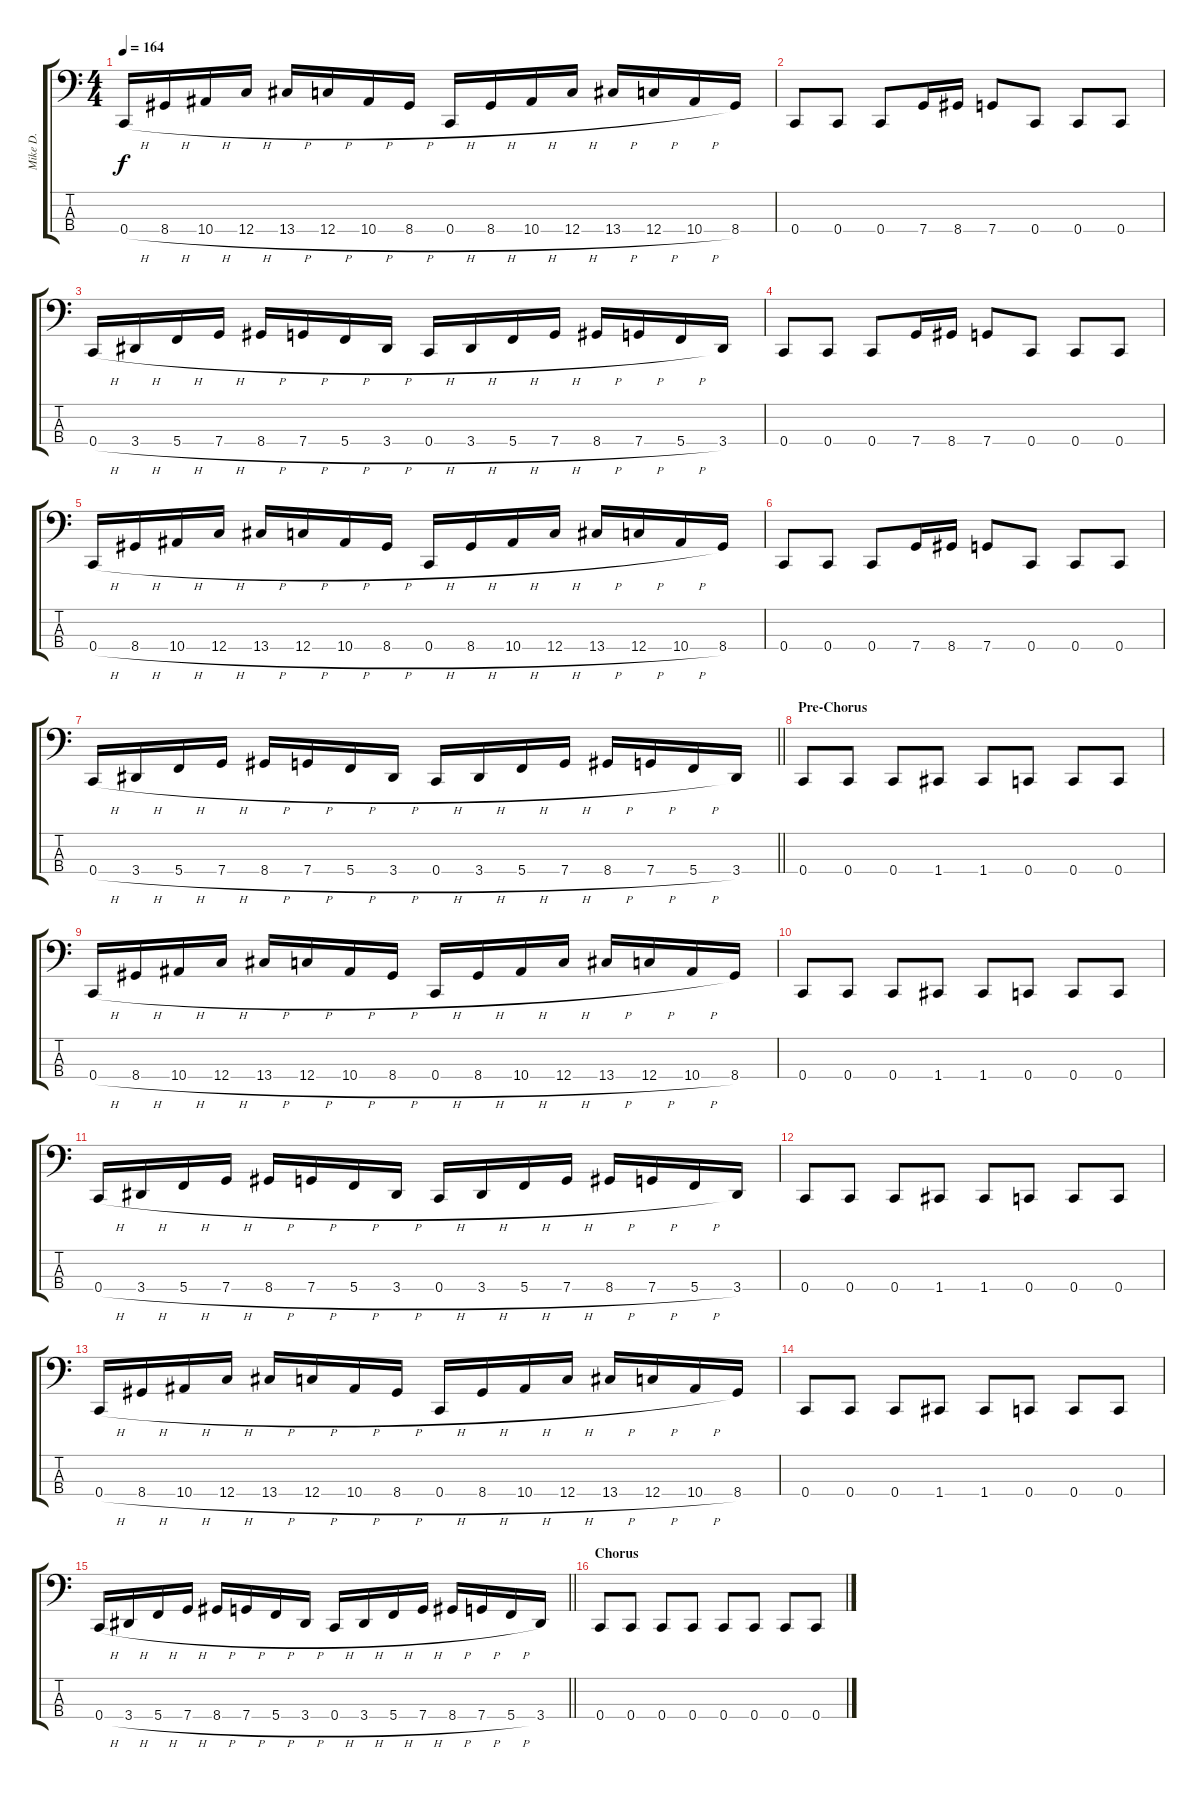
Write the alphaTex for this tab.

\track ("Mike D." "Mike D.") {instrument electricbassfinger}
\staff {score tabs}
\tuning (F2 C2 G1 C1) {hide}
\ts (4 4)
\tempo 164
\clef f4
\ks c
0.4{h}.16{dy f} 8.4{h}.16 10.4{h}.16 12.4{h}.16 13.4{h}.16 12.4{h}.16 10.4{h}.16 8.4{h}.16 0.4{h}.16 8.4{h}.16 10.4{h}.16 12.4{h}.16 13.4{h}.16 12.4{h}.16 10.4{h}.16 8.4.16 |
0.4.8 0.4.8 0.4.8 7.4.16 8.4.16 7.4.8 0.4.8 0.4.8 0.4.8 |
0.4{h}.16 3.4{h}.16 5.4{h}.16 7.4{h}.16 8.4{h}.16 7.4{h}.16 5.4{h}.16 3.4{h}.16 0.4{h}.16 3.4{h}.16 5.4{h}.16 7.4{h}.16 8.4{h}.16 7.4{h}.16 5.4{h}.16 3.4.16 |
0.4.8 0.4.8 0.4.8 7.4.16 8.4.16 7.4.8 0.4.8 0.4.8 0.4.8 |
0.4{h}.16 8.4{h}.16 10.4{h}.16 12.4{h}.16 13.4{h}.16 12.4{h}.16 10.4{h}.16 8.4{h}.16 0.4{h}.16 8.4{h}.16 10.4{h}.16 12.4{h}.16 13.4{h}.16 12.4{h}.16 10.4{h}.16 8.4.16 |
0.4.8 0.4.8 0.4.8 7.4.16 8.4.16 7.4.8 0.4.8 0.4.8 0.4.8 |
\barLineRight lightlight
0.4{h}.16 3.4{h}.16 5.4{h}.16 7.4{h}.16 8.4{h}.16 7.4{h}.16 5.4{h}.16 3.4{h}.16 0.4{h}.16 3.4{h}.16 5.4{h}.16 7.4{h}.16 8.4{h}.16 7.4{h}.16 5.4{h}.16 3.4.16 |
\section ("" "Pre-Chorus")
0.4.8 0.4.8 0.4.8 1.4.8 1.4.8 0.4.8 0.4.8 0.4.8 |
0.4{h}.16 8.4{h}.16 10.4{h}.16 12.4{h}.16 13.4{h}.16 12.4{h}.16 10.4{h}.16 8.4{h}.16 0.4{h}.16 8.4{h}.16 10.4{h}.16 12.4{h}.16 13.4{h}.16 12.4{h}.16 10.4{h}.16 8.4.16 |
0.4.8 0.4.8 0.4.8 1.4.8 1.4.8 0.4.8 0.4.8 0.4.8 |
0.4{h}.16 3.4{h}.16 5.4{h}.16 7.4{h}.16 8.4{h}.16 7.4{h}.16 5.4{h}.16 3.4{h}.16 0.4{h}.16 3.4{h}.16 5.4{h}.16 7.4{h}.16 8.4{h}.16 7.4{h}.16 5.4{h}.16 3.4.16 |
0.4.8 0.4.8 0.4.8 1.4.8 1.4.8 0.4.8 0.4.8 0.4.8 |
0.4{h}.16 8.4{h}.16 10.4{h}.16 12.4{h}.16 13.4{h}.16 12.4{h}.16 10.4{h}.16 8.4{h}.16 0.4{h}.16 8.4{h}.16 10.4{h}.16 12.4{h}.16 13.4{h}.16 12.4{h}.16 10.4{h}.16 8.4.16 |
0.4.8 0.4.8 0.4.8 1.4.8 1.4.8 0.4.8 0.4.8 0.4.8 |
\barLineRight lightlight
0.4{h}.16 3.4{h}.16 5.4{h}.16 7.4{h}.16 8.4{h}.16 7.4{h}.16 5.4{h}.16 3.4{h}.16 0.4{h}.16 3.4{h}.16 5.4{h}.16 7.4{h}.16 8.4{h}.16 7.4{h}.16 5.4{h}.16 3.4.16 |
\section ("" "Chorus")
0.4.8 0.4.8 0.4.8 0.4.8 0.4.8 0.4.8 0.4.8 0.4.8
